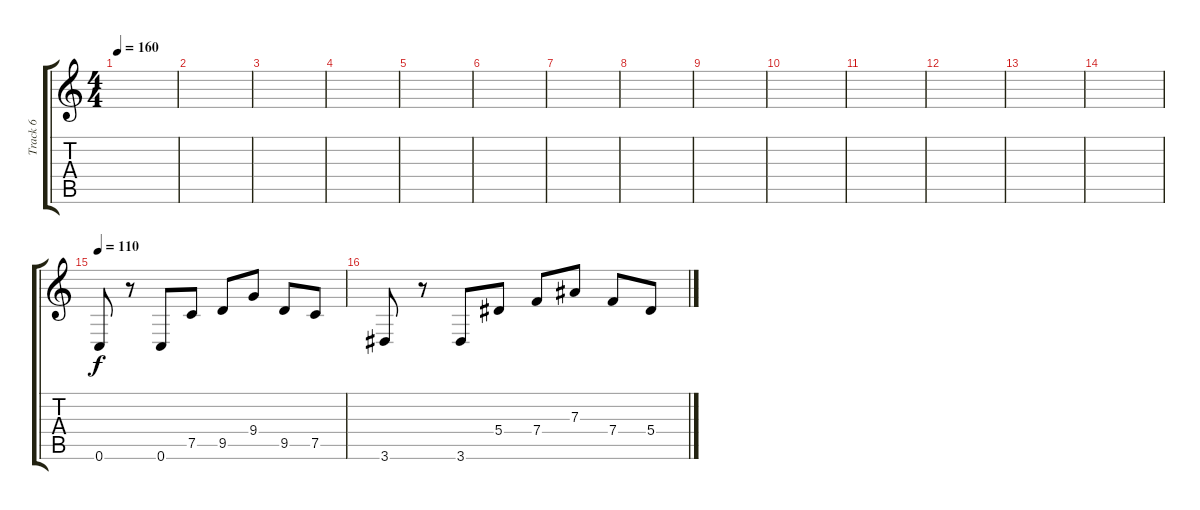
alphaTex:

\track ("Track 6" "Track 6") {instrument acousticguitarnylon}
\staff {score tabs}
\tuning (C4 G3 Eb3 Bb2 F2 C2) {hide}
\ts (4 4)
\tempo 160
\clef g2
\ks c
|
|
|
|
|
|
|
|
|
|
|
|
|
|
\tempo 110
0.6.8 r.8 0.6.8 7.5.8 9.5.8 9.4.8 9.5.8 7.5.8 |
3.6.8 r.8 3.6.8 5.4.8 7.4.8 7.3.8 7.4.8 5.4.8
